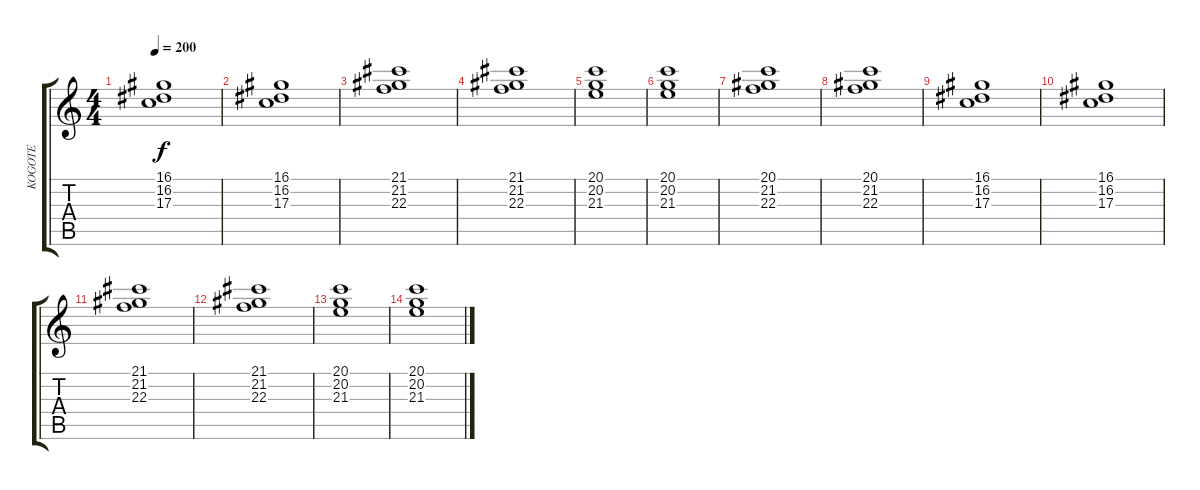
\track ("KOGOTE" "KOGOTE") {instrument drawbarorgan}
\staff {score tabs}
\tuning (E4 B3 G3 D3 A2 E2) {hide}
\ts (4 4)
\tempo 200
\clef g2
\ks c
(16.1 16.2 17.3).1{dy f} |
(16.1 16.2 17.3).1 |
(21.1 21.2 22.3).1 |
(21.1 21.2 22.3).1 |
(20.1 20.2 21.3).1 |
(20.1 20.2 21.3).1 |
(20.1 21.2 22.3).1 |
(20.1 21.2 22.3).1 |
(16.1 16.2 17.3).1 |
(16.1 16.2 17.3).1 |
(21.1 21.2 22.3).1 |
(21.1 21.2 22.3).1 |
(20.1 20.2 21.3).1 |
(20.1 20.2 21.3).1
